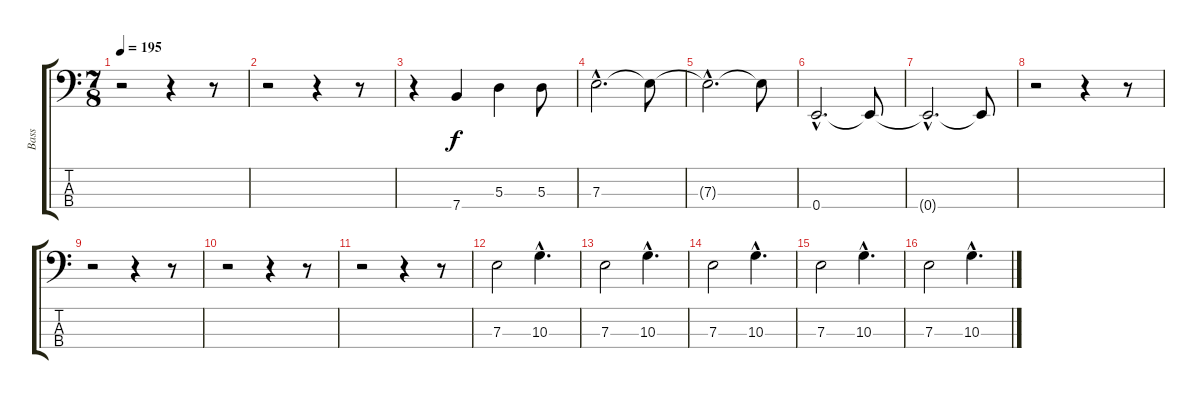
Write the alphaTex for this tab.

\track ("Bass" "Bass") {instrument electricbassfinger}
\staff {score tabs}
\tuning (G2 D2 A1 E1) {hide}
\ts (7 8)
\tempo 195
\clef f4
\ks c
r.2{dy f} r.4 r.8 |
r.2 r.4 r.8 |
r.4{instrument acousticbass} 7.4.4 5.3.4 5.3.8 |
7.3{hac}.2{d} 7.3{t}.8 |
7.3{hac t}.2{d} 7.3{t}.8 |
0.4{hac}.2{d} 0.4{t}.8 |
0.4{hac t}.2{d} 0.4{t}.8 |
r.2 r.4 r.8 |
r.2 r.4 r.8 |
r.2 r.4 r.8 |
r.2 r.4 r.8 |
7.3.2{instrument acousticbass} 10.3{hac}.4{d} |
7.3.2{instrument acousticbass} 10.3{hac}.4{d} |
7.3.2{instrument acousticbass} 10.3{hac}.4{d} |
7.3.2{instrument acousticbass} 10.3{hac}.4{d} |
7.3.2{instrument acousticbass} 10.3{hac}.4{d}
